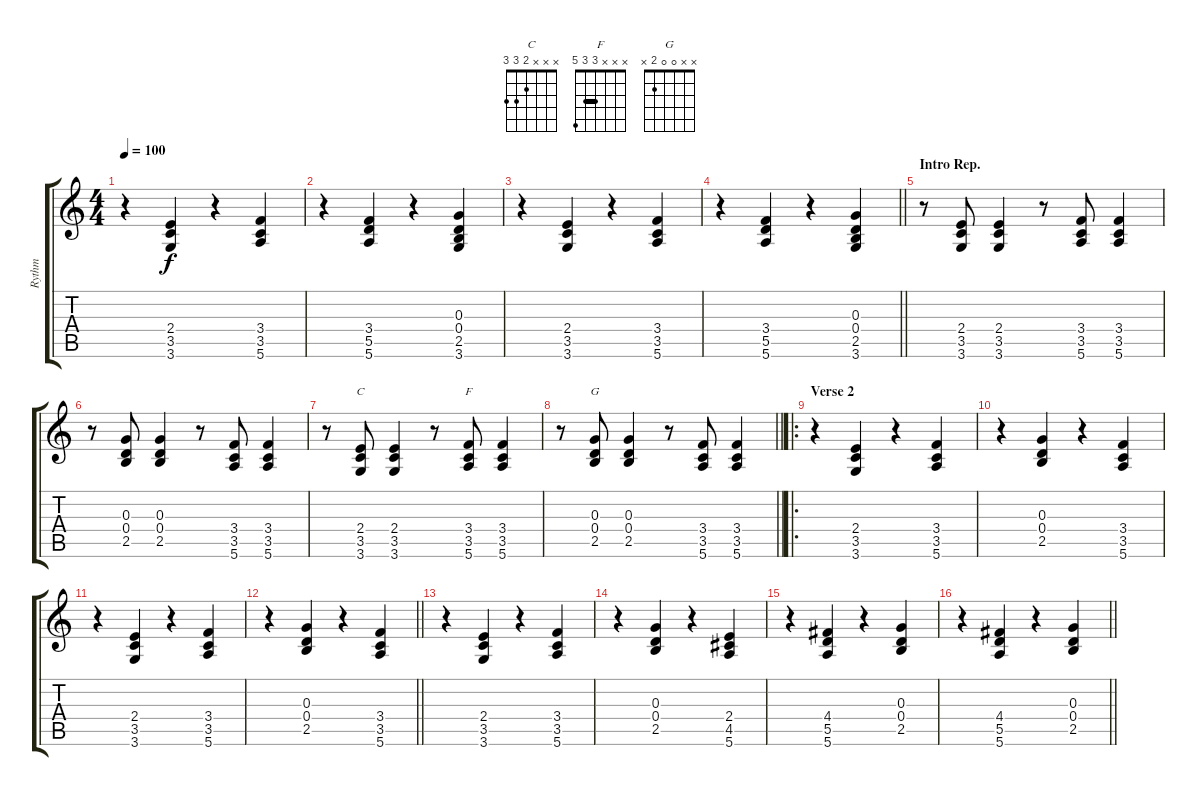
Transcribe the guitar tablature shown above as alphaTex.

\track ("Rythm" "Rythm") {instrument electricguitarclean}
\staff {score tabs}
\tuning (E4 B3 G3 D3 A2 E2) {hide}
\chord ("C" x x x 2 3 3)
\chord ("F" x x x 3 3 5) {barre 3}
\chord ("G" x x 0 0 2 x)
\ts (4 4)
\tempo 100
\clef g2
\ks c
r.4{dy f} (2.4 3.5 3.6).4 r.4 (3.4 3.5 5.6).4 |
r.4 (3.4 5.5 5.6).4 r.4 (0.3 0.4 2.5 3.6).4 |
r.4 (2.4 3.5 3.6).4 r.4 (3.4 3.5 5.6).4 |
\barLineRight lightlight
r.4 (3.4 5.5 5.6).4 r.4 (0.3 0.4 2.5 3.6).4 |
\section ("" "Intro Rep.")
r.8 (2.4 3.5 3.6).8 (2.4 3.5 3.6).4 r.8 (3.4 3.5 5.6).8 (3.4 3.5 5.6).4 |
r.8 (0.3 0.4 2.5).8 (0.3 0.4 2.5).4 r.8 (3.4 3.5 5.6).8 (3.4 3.5 5.6).4 |
r.8 (2.4 3.5 3.6).8{ch "C"} (2.4 3.5 3.6).4 r.8 (3.4 3.5 5.6).8{ch "F"} (3.4 3.5 5.6).4 |
\barLineRight lightlight
r.8 (0.3 0.4 2.5).8{ch "G"} (0.3 0.4 2.5).4 r.8 (3.4 3.5 5.6).8 (3.4 3.5 5.6).4 |
\ro
\section ("" "Verse 2")
r.4 (2.4 3.5 3.6).4 r.4 (3.4 3.5 5.6).4 |
r.4 (0.3 0.4 2.5).4 r.4 (3.4 3.5 5.6).4 |
r.4 (2.4 3.5 3.6).4 r.4 (3.4 3.5 5.6).4 |
\barLineRight lightlight
r.4 (0.3 0.4 2.5).4 r.4 (3.4 3.5 5.6).4 |
r.4 (2.4 3.5 3.6).4 r.4 (3.4 3.5 5.6).4 |
r.4 (0.3 0.4 2.5).4 r.4 (2.4 4.5 5.6).4 |
r.4 (4.4 5.5 5.6).4 r.4 (0.3 0.4 2.5).4 |
\barLineRight lightlight
r.4 (4.4 5.5 5.6).4 r.4 (0.3 0.4 2.5).4
